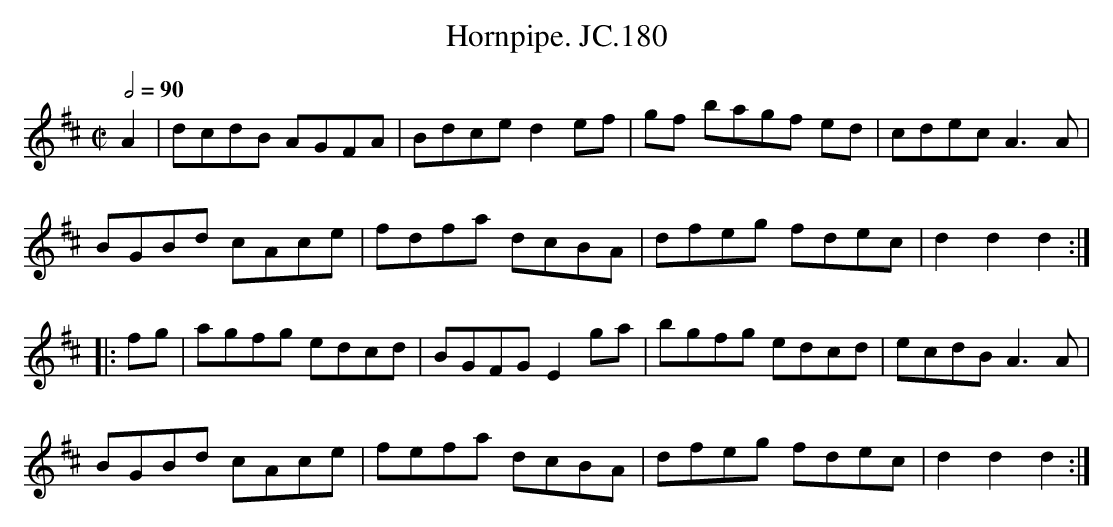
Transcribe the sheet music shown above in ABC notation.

X:1
T:Hornpipe. JC.180
M:C|
L:1/8
Q:2/4=90
K:D
A2|\\
dcdB AGFA|Bdced2ef|gf bagf ed|cdecA3A|
BGBd cAce|fdfa dcBA|dfeg fdec|d2d2d2:|
|:fg|agfg edcd|BGFGE2ga|bgfg edcd|ecdBA3A|
BGBd cAce|fefa dcBA|dfeg fdec|d2d2d2:|
